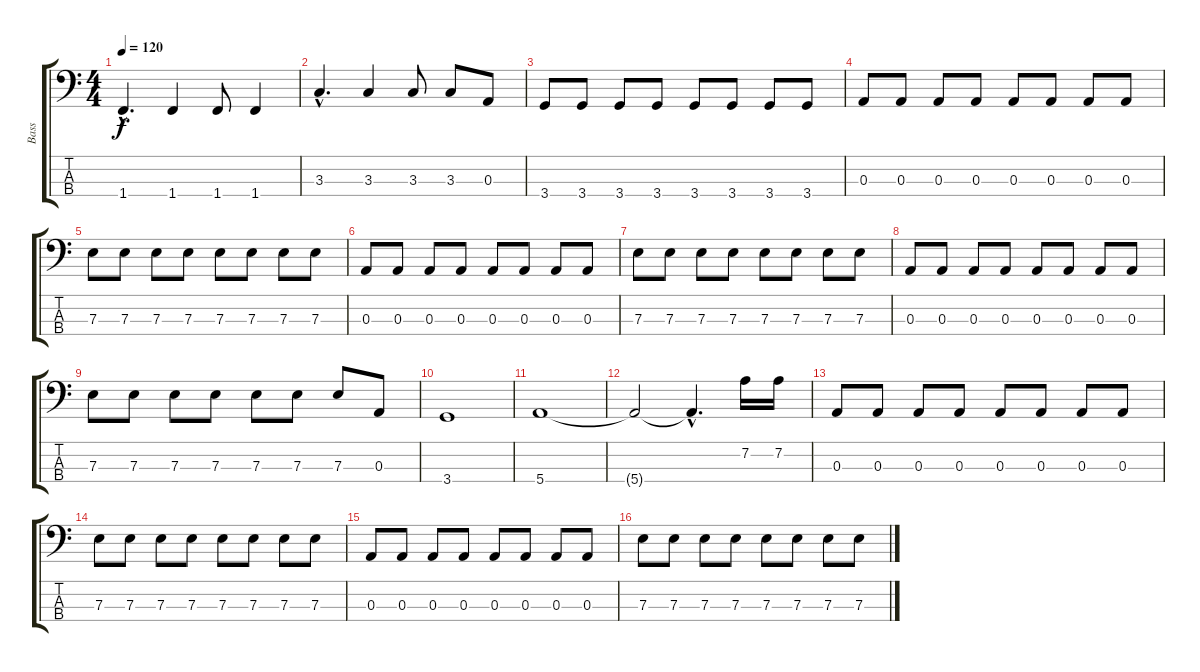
\track ("Bass" "Bass") {instrument electricbassfinger}
\staff {score tabs}
\tuning (G2 D2 A1 E1) {hide}
\ts (4 4)
\tempo 120
\clef f4
\ks c
1.4{hac}.4{d dy f} 1.4.4 1.4.8 1.4.4 |
3.3{hac}.4{d} 3.3.4 3.3.8 3.3.8 0.3.8 |
3.4.8 3.4.8 3.4.8 3.4.8 3.4.8 3.4.8 3.4.8 3.4.8 |
0.3.8 0.3.8 0.3.8 0.3.8 0.3.8 0.3.8 0.3.8 0.3.8 |
7.3.8 7.3.8 7.3.8 7.3.8 7.3.8 7.3.8 7.3.8 7.3.8 |
0.3.8 0.3.8 0.3.8 0.3.8 0.3.8 0.3.8 0.3.8 0.3.8 |
7.3.8 7.3.8 7.3.8 7.3.8 7.3.8 7.3.8 7.3.8 7.3.8 |
0.3.8 0.3.8 0.3.8 0.3.8 0.3.8 0.3.8 0.3.8 0.3.8 |
7.3.8 7.3.8 7.3.8 7.3.8 7.3.8 7.3.8 7.3.8 0.3.8 |
3.4.1 |
5.4.1 |
5.4{t}.2 5.4{hac t}.4{d} 7.2.16 7.2.16 |
0.3.8 0.3.8 0.3.8 0.3.8 0.3.8 0.3.8 0.3.8 0.3.8 |
7.3.8 7.3.8 7.3.8 7.3.8 7.3.8 7.3.8 7.3.8 7.3.8 |
0.3.8 0.3.8 0.3.8 0.3.8 0.3.8 0.3.8 0.3.8 0.3.8 |
7.3.8 7.3.8 7.3.8 7.3.8 7.3.8 7.3.8 7.3.8 7.3.8
